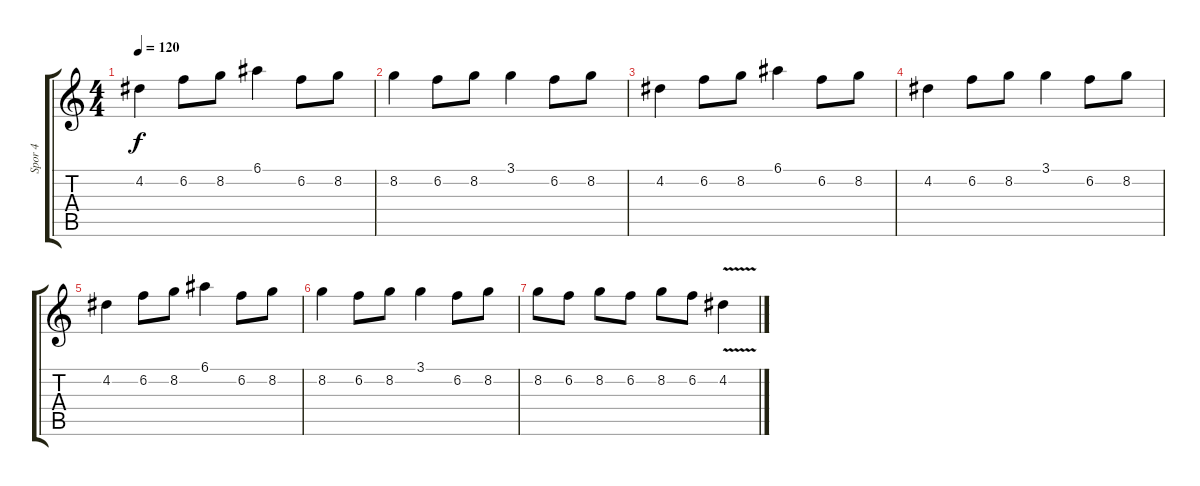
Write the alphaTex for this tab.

\track ("Spor 4" "Spor 4") {instrument distortionguitar}
\staff {score tabs}
\tuning (E4 B3 G3 D3 A2 E2) {hide}
\ts (4 4)
\tempo 120
\clef g2
\ks c
4.2.4{dy f} 6.2.8 8.2.8 6.1.4 6.2.8 8.2.8 |
8.2.4 6.2.8 8.2.8 3.1.4 6.2.8 8.2.8 |
4.2.4 6.2.8 8.2.8 6.1.4 6.2.8 8.2.8 |
4.2.4 6.2.8 8.2.8 3.1.4 6.2.8 8.2.8 |
4.2.4 6.2.8 8.2.8 6.1.4 6.2.8 8.2.8 |
8.2.4 6.2.8 8.2.8 3.1.4 6.2.8 8.2.8 |
8.2.8 6.2.8 8.2.8 6.2.8 8.2.8 6.2.8 4.2{v}.4
